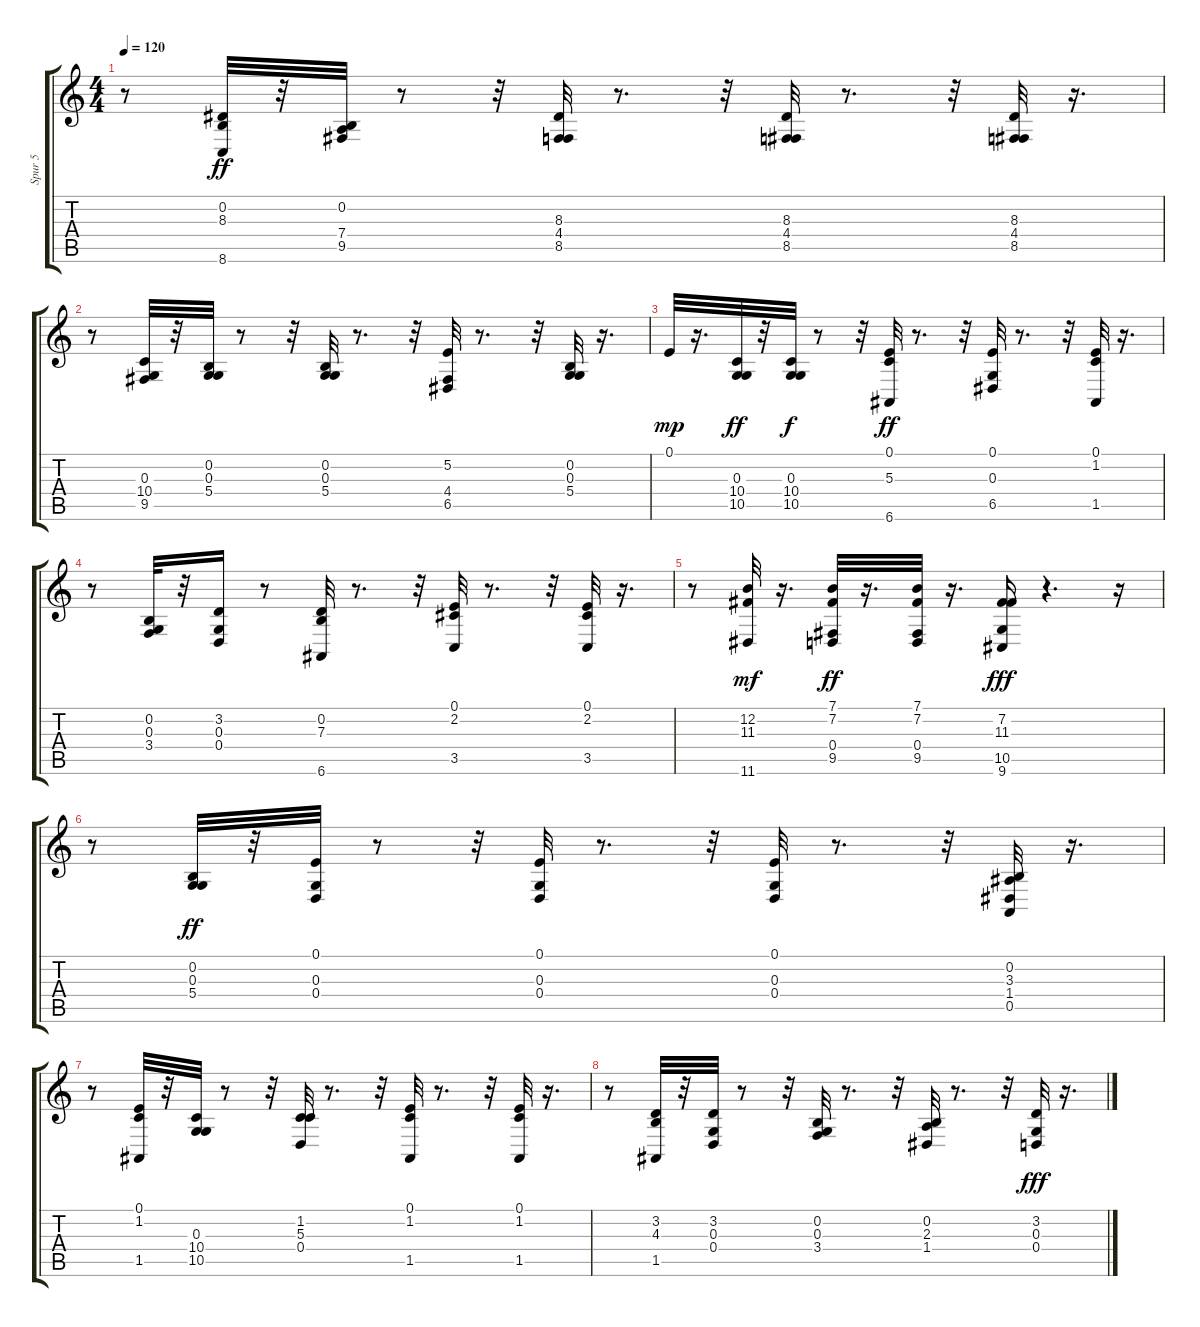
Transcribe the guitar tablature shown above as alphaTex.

\track ("Spur 5" "Spur 5") {instrument electricgrandpiano}
\staff {score tabs}
\tuning (E4 B3 G3 D3 A2 E2) {hide}
\ts (4 4)
\tempo 120
\clef g2
\ks c
r.8{dy ff} (0.2 8.3 8.6).32 r.32 (0.2 7.4 9.5).32 r.8 r.32 (8.3 4.4 8.5).32 r.8{d} r.32 (8.3 4.4 8.5).32 r.8{d} r.32 (8.3 4.4 8.5).32 r.16{d} |
r.8 (0.3 10.4 9.5).32 r.32 (0.2 0.3 5.4).32 r.8 r.32 (0.2 0.3 5.4).32 r.8{d} r.32 (5.2 4.4 6.5).32 r.8{d} r.32 (0.2 0.3 5.4).32 r.16{d} |
0.1.32{dy mp} r.16{d} (0.3 10.4 10.5).32{dy ff} r.32 (0.3 10.4 10.5).32{dy f} r.8 r.32 (0.1 5.3 6.6).32{dy ff} r.8{d} r.32 (0.1 0.3 6.5).32 r.8{d} r.32 (0.1 1.2 1.5).32 r.16{d} |
r.8 (0.2 0.3 3.4).32 r.32 (3.2 0.3 0.4).16 r.8 (0.2 7.3 6.6).32 r.8{d} r.32 (0.1 2.2 3.5).32 r.8{d} r.32 (0.1 2.2 3.5).32 r.16{d} |
r.8 (12.2 11.3 11.6).32{dy mf} r.16{d} (7.1 7.2 0.4 9.5).32{dy ff} r.16{d} (7.1 7.2 0.4 9.5).32 r.16{d} (7.2 11.3 10.5 9.6).16{dy fff} r.4{d} r.16 |
r.8 (0.2 0.3 5.4).32{dy ff} r.32 (0.1 0.3 0.4).32 r.8 r.32 (0.1 0.3 0.4).32 r.8{d} r.32 (0.1 0.3 0.4).32 r.8{d} r.32 (0.2 3.3 1.4 0.5).32 r.16{d} |
r.8 (0.1 1.2 1.5).32 r.32 (0.3 10.4 10.5).32 r.8 r.32 (1.2 5.3 0.4).32 r.8{d} r.32 (0.1 1.2 1.5).32 r.8{d} r.32 (0.1 1.2 1.5).32 r.16{d} |
r.8 (3.2 4.3 1.5).32 r.32 (3.2 0.3 0.4).32 r.8 r.32 (0.2 0.3 3.4).32 r.8{d} r.32 (0.2 2.3 1.4).32 r.8{d} r.32 (3.2 0.3 0.4).32{dy fff} r.16{d}
